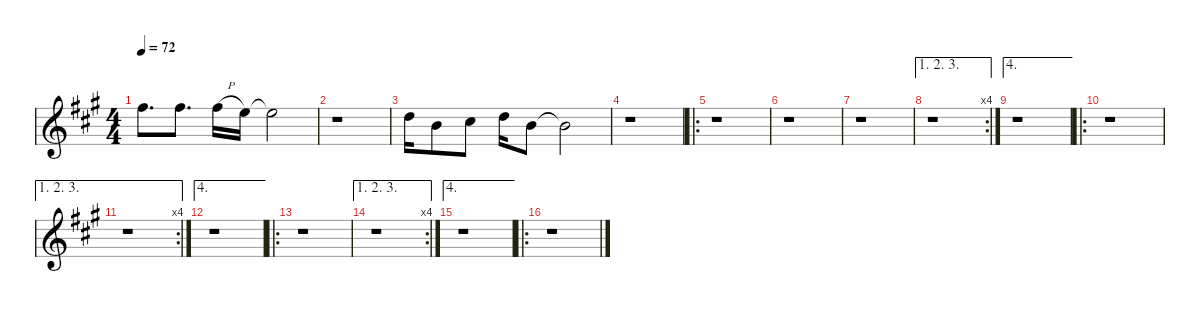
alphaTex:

\defaultSystemsLayout 4
\hideDynamics
\bracketExtendMode nobrackets
\singleTrackTrackNamePolicy hidden
\multiTrackTrackNamePolicy hidden
\firstSystemTrackNameMode fullname
\firstSystemTrackNameOrientation horizontal
\otherSystemsTrackNameOrientation horizontal
\track ("Voice" "sax.") {instrument baritonesax}
\staff {score}
\tuning (E4 B3 G3 D3 A2 E2)
\displaytranspose 21
\ts (4 4)
\tempo 72
\clef g2
\ks a
2.3{acc #}.8{d dy f beam Down} 2.3{acc #}.8{d beam Down} 2.3{h acc #}.16{beam Down} 0.3{acc forcenatural}.16{beam Down} 0.3{t acc forcenatural}.2{beam Down} |
r.1{beam Down} |
3.4{acc forcenatural}.16{beam Down} 0.4{acc forcenatural}.8{beam Down} 2.4{acc #}.8{beam Down} 3.4{acc forcenatural}.16{beam Down} 0.4{acc forcenatural}.8{beam Down} 0.4{t acc forcenatural}.2{beam Down} |
r.1{beam Down} |
\ro
r.1{beam Down} |
r.1{beam Down} |
r.1{beam Down} |
\ae (1 2 3)
\rc 4
r.1{beam Down} |
\ae 4
r.1{beam Down} |
\ro
r.1{beam Down} |
\ae (1 2 3)
\rc 4
r.1{beam Down} |
\ae 4
r.1{beam Down} |
\ro
r.1{beam Down} |
\ae (1 2 3)
\rc 4
r.1{beam Down} |
\ae 4
r.1{beam Down} |
\ro
r.1{beam Down}
